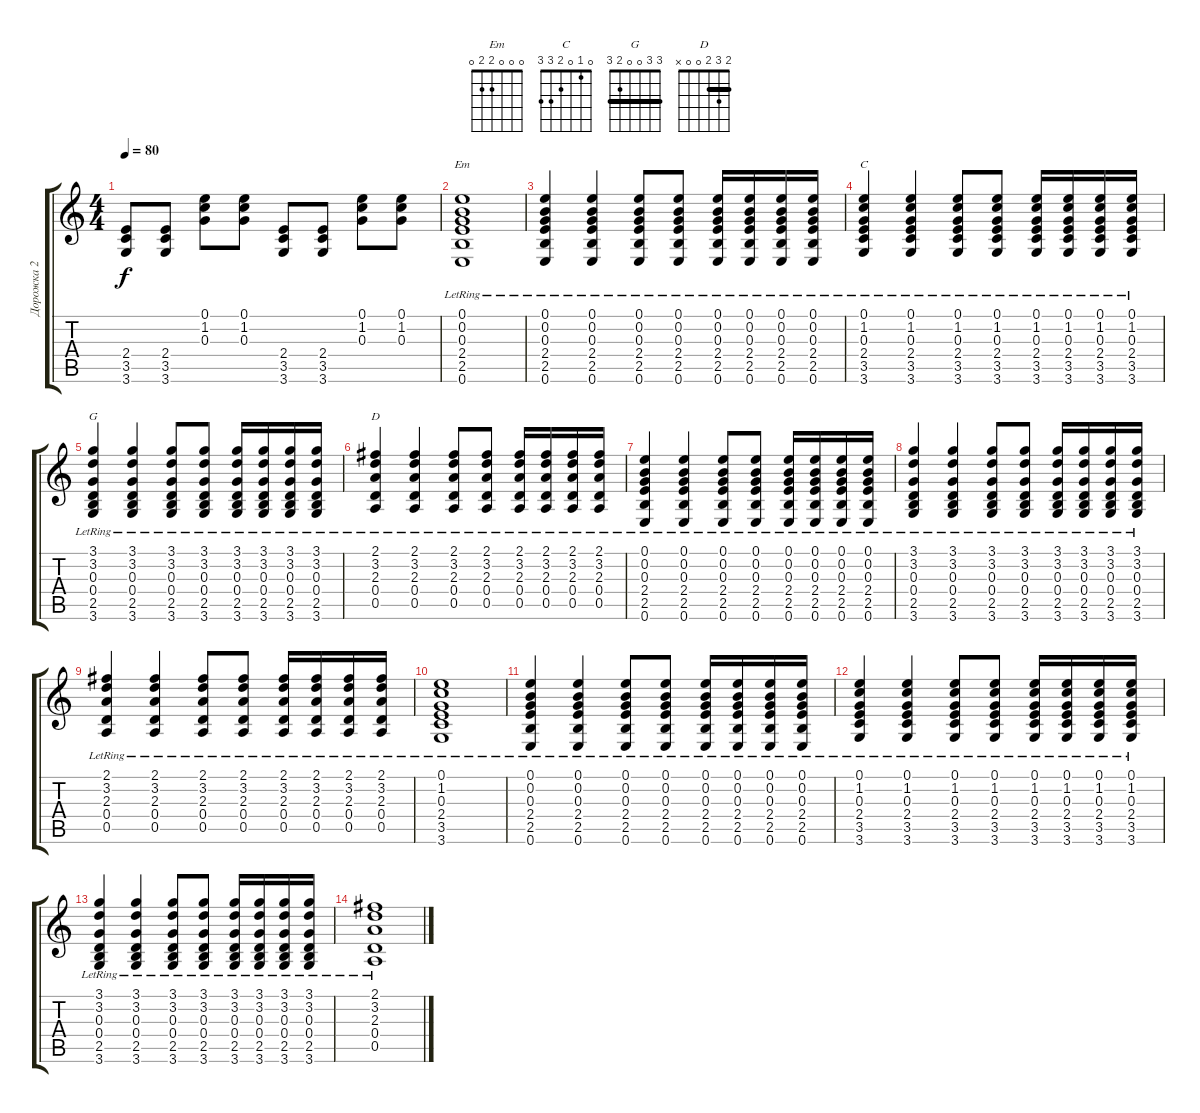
\track ("Дорожка 2" "Дорожка 2") {instrument acousticguitarsteel}
\staff {score tabs}
\tuning (E4 B3 G3 D3 A2 E2) {hide}
\chord ("Em" 0 0 0 2 2 0)
\chord ("C" 0 1 0 2 3 3)
\chord ("G" 3 3 0 0 2 3) {barre 3}
\chord ("D" 2 3 2 0 0 x) {barre 2}
\ts (4 4)
\tempo 80
\clef g2
\ks c
(2.4 3.5 3.6).8{dy f} (2.4 3.5 3.6).8 (0.1 1.2 0.3).8 (0.1 1.2 0.3).8 (2.4 3.5 3.6).8 (2.4 3.5 3.6).8 (0.1 1.2 0.3).8 (0.1 1.2 0.3).8 |
(0.1{lr} 0.2{lr} 0.3{lr} 2.4{lr} 2.5{lr} 0.6{lr}).1{ch "Em"} |
(0.1{lr} 0.2{lr} 0.3{lr} 2.4{lr} 2.5{lr} 0.6{lr}).4 (0.1{lr} 0.2{lr} 0.3{lr} 2.4{lr} 2.5{lr} 0.6{lr}).4 (0.1{lr} 0.2{lr} 0.3{lr} 2.4{lr} 2.5{lr} 0.6{lr}).8 (0.1{lr} 0.2{lr} 0.3{lr} 2.4{lr} 2.5{lr} 0.6{lr}).8 (0.1{lr} 0.2{lr} 0.3{lr} 2.4{lr} 2.5{lr} 0.6{lr}).16 (0.1{lr} 0.2{lr} 0.3{lr} 2.4{lr} 2.5{lr} 0.6{lr}).16 (0.1{lr} 0.2{lr} 0.3{lr} 2.4{lr} 2.5{lr} 0.6{lr}).16 (0.1{lr} 0.2{lr} 0.3{lr} 2.4{lr} 2.5{lr} 0.6{lr}).16 |
(0.1{lr} 1.2{lr} 0.3{lr} 2.4{lr} 3.5{lr} 3.6{lr}).4{ch "C"} (0.1{lr} 1.2{lr} 0.3{lr} 2.4{lr} 3.5{lr} 3.6{lr}).4 (0.1{lr} 1.2{lr} 0.3{lr} 2.4{lr} 3.5{lr} 3.6{lr}).8 (0.1{lr} 1.2{lr} 0.3{lr} 2.4{lr} 3.5{lr} 3.6{lr}).8 (0.1{lr} 1.2{lr} 0.3{lr} 2.4{lr} 3.5{lr} 3.6{lr}).16 (0.1{lr} 1.2{lr} 0.3{lr} 2.4{lr} 3.5{lr} 3.6{lr}).16 (0.1{lr} 1.2{lr} 0.3{lr} 2.4{lr} 3.5{lr} 3.6{lr}).16 (0.1{lr} 1.2{lr} 0.3{lr} 2.4{lr} 3.5{lr} 3.6{lr}).16 |
(3.1{lr} 3.2{lr} 0.3{lr} 0.4{lr} 2.5{lr} 3.6{lr}).4{ch "G"} (3.1{lr} 3.2{lr} 0.3{lr} 0.4{lr} 2.5{lr} 3.6{lr}).4 (3.1{lr} 3.2{lr} 0.3{lr} 0.4{lr} 2.5{lr} 3.6{lr}).8 (3.1{lr} 3.2{lr} 0.3{lr} 0.4{lr} 2.5{lr} 3.6{lr}).8 (3.1{lr} 3.2{lr} 0.3{lr} 0.4{lr} 2.5{lr} 3.6{lr}).16 (3.1{lr} 3.2{lr} 0.3{lr} 0.4{lr} 2.5{lr} 3.6{lr}).16 (3.1{lr} 3.2{lr} 0.3{lr} 0.4{lr} 2.5{lr} 3.6{lr}).16 (3.1{lr} 3.2{lr} 0.3{lr} 0.4{lr} 2.5{lr} 3.6{lr}).16 |
(2.1{lr} 3.2{lr} 2.3{lr} 0.4{lr} 0.5{lr}).4{ch "D"} (2.1{lr} 3.2{lr} 2.3{lr} 0.4{lr} 0.5{lr}).4 (2.1{lr} 3.2{lr} 2.3{lr} 0.4{lr} 0.5{lr}).8 (2.1{lr} 3.2{lr} 2.3{lr} 0.4{lr} 0.5{lr}).8 (2.1{lr} 3.2{lr} 2.3{lr} 0.4{lr} 0.5{lr}).16 (2.1{lr} 3.2{lr} 2.3{lr} 0.4{lr} 0.5{lr}).16 (2.1{lr} 3.2{lr} 2.3{lr} 0.4{lr} 0.5{lr}).16 (2.1{lr} 3.2{lr} 2.3{lr} 0.4{lr} 0.5{lr}).16 |
(0.1{lr} 0.2{lr} 0.3{lr} 2.4{lr} 2.5{lr} 0.6{lr}).4 (0.1{lr} 0.2{lr} 0.3{lr} 2.4{lr} 2.5{lr} 0.6{lr}).4 (0.1{lr} 0.2{lr} 0.3{lr} 2.4{lr} 2.5{lr} 0.6{lr}).8 (0.1{lr} 0.2{lr} 0.3{lr} 2.4{lr} 2.5{lr} 0.6{lr}).8 (0.1{lr} 0.2{lr} 0.3{lr} 2.4{lr} 2.5{lr} 0.6{lr}).16 (0.1{lr} 0.2{lr} 0.3{lr} 2.4{lr} 2.5{lr} 0.6{lr}).16 (0.1{lr} 0.2{lr} 0.3{lr} 2.4{lr} 2.5{lr} 0.6{lr}).16 (0.1{lr} 0.2{lr} 0.3{lr} 2.4{lr} 2.5{lr} 0.6{lr}).16 |
(3.1{lr} 3.2{lr} 0.3{lr} 0.4{lr} 2.5{lr} 3.6{lr}).4 (3.1{lr} 3.2{lr} 0.3{lr} 0.4{lr} 2.5{lr} 3.6{lr}).4 (3.1{lr} 3.2{lr} 0.3{lr} 0.4{lr} 2.5{lr} 3.6{lr}).8 (3.1{lr} 3.2{lr} 0.3{lr} 0.4{lr} 2.5{lr} 3.6{lr}).8 (3.1{lr} 3.2{lr} 0.3{lr} 0.4{lr} 2.5{lr} 3.6{lr}).16 (3.1{lr} 3.2{lr} 0.3{lr} 0.4{lr} 2.5{lr} 3.6{lr}).16 (3.1{lr} 3.2{lr} 0.3{lr} 0.4{lr} 2.5{lr} 3.6{lr}).16 (3.1{lr} 3.2{lr} 0.3{lr} 0.4{lr} 2.5{lr} 3.6{lr}).16 |
(2.1{lr} 3.2{lr} 2.3{lr} 0.4{lr} 0.5{lr}).4 (2.1{lr} 3.2{lr} 2.3{lr} 0.4{lr} 0.5{lr}).4 (2.1{lr} 3.2{lr} 2.3{lr} 0.4{lr} 0.5{lr}).8 (2.1{lr} 3.2{lr} 2.3{lr} 0.4{lr} 0.5{lr}).8 (2.1{lr} 3.2{lr} 2.3{lr} 0.4{lr} 0.5{lr}).16 (2.1{lr} 3.2{lr} 2.3{lr} 0.4{lr} 0.5{lr}).16 (2.1{lr} 3.2{lr} 2.3{lr} 0.4{lr} 0.5{lr}).16 (2.1{lr} 3.2{lr} 2.3{lr} 0.4{lr} 0.5{lr}).16 |
(0.1{lr} 1.2{lr} 0.3{lr} 2.4{lr} 3.5{lr} 3.6{lr}).1 |
(0.1{lr} 0.2{lr} 0.3{lr} 2.4{lr} 2.5{lr} 0.6{lr}).4 (0.1{lr} 0.2{lr} 0.3{lr} 2.4{lr} 2.5{lr} 0.6{lr}).4 (0.1{lr} 0.2{lr} 0.3{lr} 2.4{lr} 2.5{lr} 0.6{lr}).8 (0.1{lr} 0.2{lr} 0.3{lr} 2.4{lr} 2.5{lr} 0.6{lr}).8 (0.1{lr} 0.2{lr} 0.3{lr} 2.4{lr} 2.5{lr} 0.6{lr}).16 (0.1{lr} 0.2{lr} 0.3{lr} 2.4{lr} 2.5{lr} 0.6{lr}).16 (0.1{lr} 0.2{lr} 0.3{lr} 2.4{lr} 2.5{lr} 0.6{lr}).16 (0.1{lr} 0.2{lr} 0.3{lr} 2.4{lr} 2.5{lr} 0.6{lr}).16 |
(0.1{lr} 1.2{lr} 0.3{lr} 2.4{lr} 3.5{lr} 3.6{lr}).4 (0.1{lr} 1.2{lr} 0.3{lr} 2.4{lr} 3.5{lr} 3.6{lr}).4 (0.1{lr} 1.2{lr} 0.3{lr} 2.4{lr} 3.5{lr} 3.6{lr}).8 (0.1{lr} 1.2{lr} 0.3{lr} 2.4{lr} 3.5{lr} 3.6{lr}).8 (0.1{lr} 1.2{lr} 0.3{lr} 2.4{lr} 3.5{lr} 3.6{lr}).16 (0.1{lr} 1.2{lr} 0.3{lr} 2.4{lr} 3.5{lr} 3.6{lr}).16 (0.1{lr} 1.2{lr} 0.3{lr} 2.4{lr} 3.5{lr} 3.6{lr}).16 (0.1{lr} 1.2{lr} 0.3{lr} 2.4{lr} 3.5{lr} 3.6{lr}).16 |
(3.1{lr} 3.2{lr} 0.3{lr} 0.4{lr} 2.5{lr} 3.6{lr}).4 (3.1{lr} 3.2{lr} 0.3{lr} 0.4{lr} 2.5{lr} 3.6{lr}).4 (3.1{lr} 3.2{lr} 0.3{lr} 0.4{lr} 2.5{lr} 3.6{lr}).8 (3.1{lr} 3.2{lr} 0.3{lr} 0.4{lr} 2.5{lr} 3.6{lr}).8 (3.1{lr} 3.2{lr} 0.3{lr} 0.4{lr} 2.5{lr} 3.6{lr}).16 (3.1{lr} 3.2{lr} 0.3{lr} 0.4{lr} 2.5{lr} 3.6{lr}).16 (3.1{lr} 3.2{lr} 0.3{lr} 0.4{lr} 2.5{lr} 3.6{lr}).16 (3.1{lr} 3.2{lr} 0.3{lr} 0.4{lr} 2.5{lr} 3.6{lr}).16 |
(2.1{lr} 3.2{lr} 2.3{lr} 0.4{lr} 0.5{lr}).1
